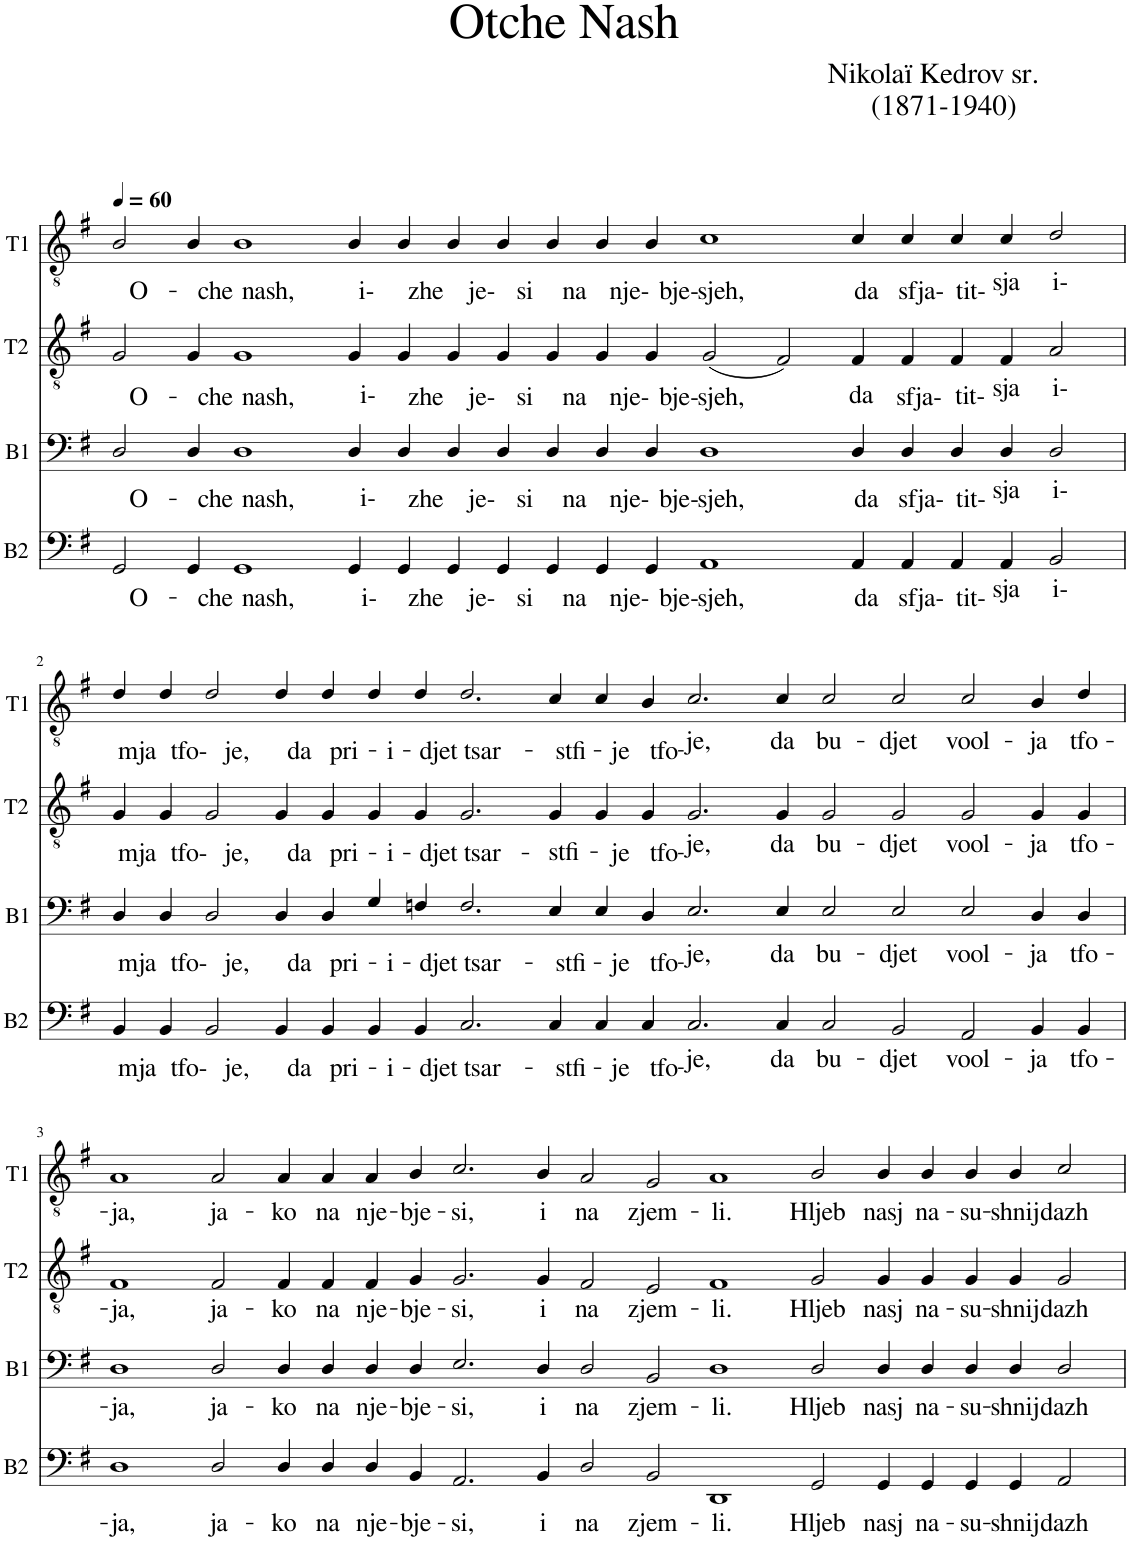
**kern	**text	**kern	**text	**kern	**text	**kern	**text
*part4	*part4	*part3	*part3	*part2	*part2	*part1	*part1
*staff4	*staff4	*staff3	*staff3	*staff2	*staff2	*staff1	*staff1
*I"B2	*	*I"B1	*	*I"T2	*	*I"T1	*
*I'B2	*	*I'B1	*	*I'T2	*	*I'T1	*
*clefF4	*	*clefF4	*	*clefGv2	*	*clefGv2	*
*k[f#]	*	*k[f#]	*	*k[f#]	*	*k[f#]	*
=1	=1	=1	=1	=1	=1	=1	=1
!	!LO:LY:b	!	!LO:LY:b	!	!LO:LY:b	!	!LO:LY:b
2GG/	O-	2D/	O-	2G/	O-	2B/	O-
!	!LO:LY:b	!	!LO:LY:b	!	!LO:LY:b	!	!LO:LY:b
4GG/	-che	4D/	-che	4G/	-che	4B/	-che
!	!LO:LY:b	!	!LO:LY:b	!	!LO:LY:b	!	!LO:LY:b
[4GG	nash,	[4D	nash,	[4G	nash,	[4B	nash,
2.ryy	.	2.ryy	.	2.ryy	.	2.ryy	.
!	!LO:LY:b	!	!LO:LY:b	!	!LO:LY:b	!	!LO:LY:b
4GG/	i-	4D/	i-	4G/	i-	4B/	i-
!	!LO:LY:b	!	!LO:LY:b	!	!LO:LY:b	!	!LO:LY:b
4GG/	zhe	4D/	zhe	4G/	zhe	4B/	zhe
!	!LO:LY:b	!	!LO:LY:b	!	!LO:LY:b	!	!LO:LY:b
4GG/	je-	4D/	je-	4G/	je-	4B/	je-
!	!LO:LY:b	!	!LO:LY:b	!	!LO:LY:b	!	!LO:LY:b
4GG/	si	4D/	si	4G/	si	4B/	si
!	!LO:LY:b	!	!LO:LY:b	!	!LO:LY:b	!	!LO:LY:b
4GG/	na	4D/	na	4G/	na	4B/	na
!	!LO:LY:b	!	!LO:LY:b	!	!LO:LY:b	!	!LO:LY:b
4GG/	nje-	4D/	nje-	4G/	nje-	4B/	nje-
!	!LO:LY:b	!	!LO:LY:b	!	!LO:LY:b	!	!LO:LY:b
4GG/	bje-	4D/	bje-	4G/	bje-	4B/	bje-
!	!LO:LY:b	!	!LO:LY:b	!	!LO:LY:b	!	!LO:LY:b
1AA	sjeh,	1D	sjeh,	(2G/	sjeh,	1c	sjeh,
.	.	.	.	2F#/)	.	.	.
!	!LO:LY:b	!	!LO:LY:b	!	!LO:LY:b	!	!LO:LY:b
4AA/	da	4D/	da	4F#/	da	4c/	da
!	!LO:LY:b	!	!LO:LY:b	!	!LO:LY:b	!	!LO:LY:b
4AA/	sfja-	4D/	sfja-	4F#/	sfja-	4c/	sfja-
!	!LO:LY:b	!	!LO:LY:b	!	!LO:LY:b	!	!LO:LY:b
4AA/	tit-	4D/	tit-	4F#/	tit-	4c/	tit-
!	!LO:LY:b	!	!LO:LY:b	!	!LO:LY:b	!	!LO:LY:b
4AA/	sja	4D/	sja	4F#/	sja	4c/	sja
!	!LO:LY:b	!	!LO:LY:b	!	!LO:LY:b	!	!LO:LY:b
2BB/	i-	2D/	i-	2A/	i-	2d/	i-
!!LO:LB:g=z
=2	=2	=2	=2	=2	=2	=2	=2
!	!LO:LY:b	!	!LO:LY:b	!	!LO:LY:b	!	!LO:LY:b
4BB/	mja	4D/	mja	4G/	mja	4d/	mja
2.GG]	.	2.D]	.	2.G]	.	2.B]	.
!	!LO:LY:b	!	!LO:LY:b	!	!LO:LY:b	!	!LO:LY:b
4BB/	tfo-	4D/	tfo-	4G/	tfo-	4d/	tfo-
!	!LO:LY:b	!	!LO:LY:b	!	!LO:LY:b	!	!LO:LY:b
2BB/	je,	2D/	je,	2G/	je,	2d/	je,
!	!LO:LY:b	!	!LO:LY:b	!	!LO:LY:b	!	!LO:LY:b
4BB/	da	4D/	da	4G/	da	4d/	da
!	!LO:LY:b	!	!LO:LY:b	!	!LO:LY:b	!	!LO:LY:b
4BB/	pri-	4D/	pri-	4G/	pri-	4d/	pri-
!	!LO:LY:b	!	!LO:LY:b	!	!LO:LY:b	!	!LO:LY:b
4BB/	-i-	4G/	-i-	4G/	-i-	4d/	-i-
!	!LO:LY:b	!	!LO:LY:b	!	!LO:LY:b	!	!LO:LY:b
4BB/	-djet	4Fn/	-djet	4G/	-djet	4d/	-djet
!	!LO:LY:b	!	!LO:LY:b	!	!LO:LY:b	!	!LO:LY:b
2.C/	tsar-	2.F/	tsar-	2.G/	tsar-	2.d/	tsar-
!	!LO:LY:b	!	!LO:LY:b	!	!LO:LY:b	!	!LO:LY:b
4C/	-stfi-	4E/	-stfi-	4G/	-stfi-	4c/	-stfi-
!	!LO:LY:b	!	!LO:LY:b	!	!LO:LY:b	!	!LO:LY:b
4C/	-je	4E/	-je	4G/	-je	4c/	-je
!	!LO:LY:b	!	!LO:LY:b	!	!LO:LY:b	!	!LO:LY:b
4C/	tfo-	4D/	tfo-	4G/	tfo-	4B/	tfo-
!	!LO:LY:b	!	!LO:LY:b	!	!LO:LY:b	!	!LO:LY:b
2.C/	-je,	2.E/	-je,	2.G/	-je,	2.c/	-je,
!	!LO:LY:b	!	!LO:LY:b	!	!LO:LY:b	!	!LO:LY:b
4C/	da	4E/	da	4G/	da	4c/	da
!	!LO:LY:b	!	!LO:LY:b	!	!LO:LY:b	!	!LO:LY:b
2C/	bu-	2E/	bu-	2G/	bu-	2c/	bu-
!	!LO:LY:b	!	!LO:LY:b	!	!LO:LY:b	!	!LO:LY:b
2BB/	-djet	2E/	-djet	2G/	-djet	2c/	-djet
!	!LO:LY:b	!	!LO:LY:b	!	!LO:LY:b	!	!LO:LY:b
2AA/	vool-	2E/	vool-	2G/	vool-	2c/	vool-
!	!LO:LY:b	!	!LO:LY:b	!	!LO:LY:b	!	!LO:LY:b
4BB/	-ja	4D/	-ja	4G/	-ja	4B/	-ja
!	!LO:LY:b	!	!LO:LY:b	!	!LO:LY:b	!	!LO:LY:b
4BB/	tfo-	4D/	tfo-	4G/	tfo-	4d/	tfo-
!!LO:LB:g=z
=3	=3	=3	=3	=3	=3	=3	=3
!	!LO:LY:b	!	!LO:LY:b	!	!LO:LY:b	!	!LO:LY:b
1D	-ja,	1D	-ja,	1F#	-ja,	1A	-ja,
!	!LO:LY:b	!	!LO:LY:b	!	!LO:LY:b	!	!LO:LY:b
2D/	ja-	2D/	ja-	2F#/	ja-	2A/	ja-
!	!LO:LY:b	!	!LO:LY:b	!	!LO:LY:b	!	!LO:LY:b
4D/	-ko	4D/	-ko	4F#/	-ko	4A/	-ko
!	!LO:LY:b	!	!LO:LY:b	!	!LO:LY:b	!	!LO:LY:b
4D/	na	4D/	na	4F#/	na	4A/	na
!	!LO:LY:b	!	!LO:LY:b	!	!LO:LY:b	!	!LO:LY:b
4D/	nje-	4D/	nje-	4F#/	nje-	4A/	nje-
!	!LO:LY:b	!	!LO:LY:b	!	!LO:LY:b	!	!LO:LY:b
4BB/	-bje-	4D/	-bje-	4G/	-bje-	4B/	-bje-
!	!LO:LY:b	!	!LO:LY:b	!	!LO:LY:b	!	!LO:LY:b
2.AA/	-si,	2.E/	-si,	2.G/	-si,	2.c/	-si,
!	!LO:LY:b	!	!LO:LY:b	!	!LO:LY:b	!	!LO:LY:b
4BB/	i	4D/	i	4G/	i	4B/	i
!	!LO:LY:b	!	!LO:LY:b	!	!LO:LY:b	!	!LO:LY:b
2D/	na	2D/	na	2F#/	na	2A/	na
!	!LO:LY:b	!	!LO:LY:b	!	!LO:LY:b	!	!LO:LY:b
2BB/	zjem-	2BB/	zjem-	2E/	zjem-	2G/	zjem-
!	!LO:LY:b	!	!LO:LY:b	!	!LO:LY:b	!	!LO:LY:b
1DD	-li.	1D	-li.	1F#	-li.	1A	-li.
!	!LO:LY:b	!	!LO:LY:b	!	!LO:LY:b	!	!LO:LY:b
2GG/	Hljeb	2D/	Hljeb	2G/	Hljeb	2B/	Hljeb
!	!LO:LY:b	!	!LO:LY:b	!	!LO:LY:b	!	!LO:LY:b
4GG/	nasj	4D/	nasj	4G/	nasj	4B/	nasj
!	!LO:LY:b	!	!LO:LY:b	!	!LO:LY:b	!	!LO:LY:b
4GG/	na-	4D/	na-	4G/	na-	4B/	na-
!	!LO:LY:b	!	!LO:LY:b	!	!LO:LY:b	!	!LO:LY:b
4GG/	-su-	4D/	-su-	4G/	-su-	4B/	-su-
!	!LO:LY:b	!	!LO:LY:b	!	!LO:LY:b	!	!LO:LY:b
4GG/	-shnij	4D/	-shnij	4G/	-shnij	4B/	-shnij
!	!LO:LY:b	!	!LO:LY:b	!	!LO:LY:b	!	!LO:LY:b
2AA/	dazh	2D/	dazh	2G/	dazh	2c/	dazh
=	=	=	=	=	=	=	=
*-	*-	*-	*-	*-	*-	*-	*-
